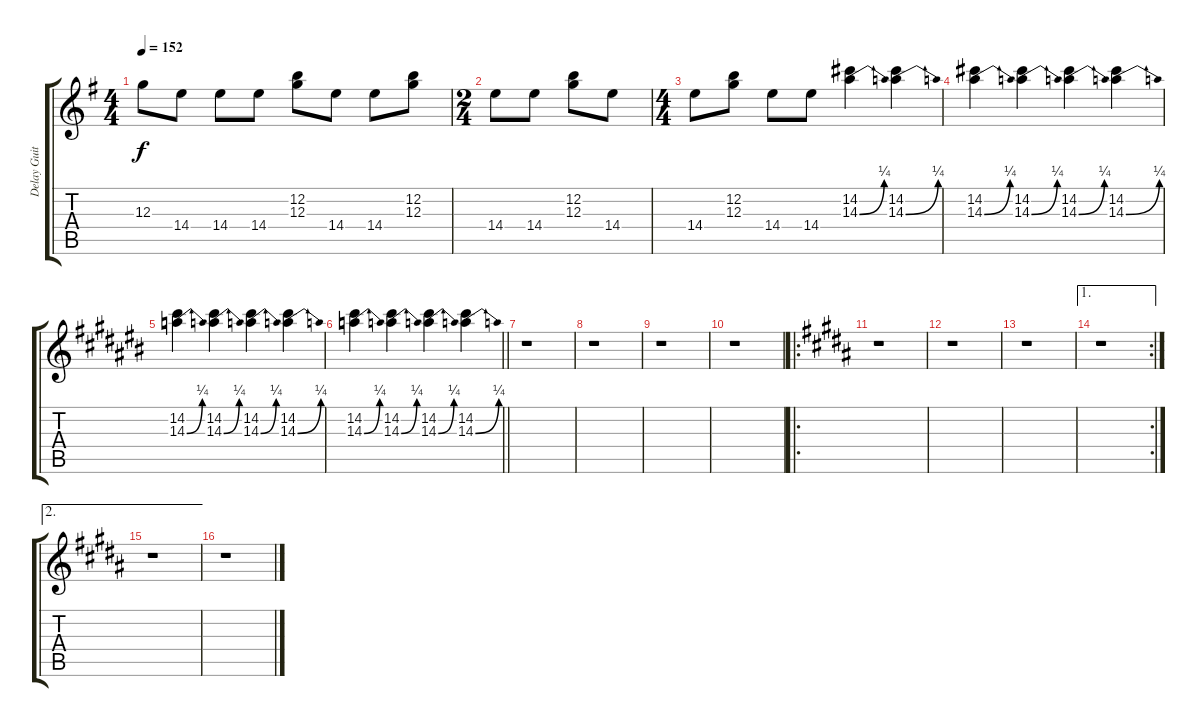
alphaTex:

\track ("Delay Guitar" "Delay Guit") {instrument overdrivenguitar}
\staff {score tabs}
\tuning (E4 B3 G3 D3 A2 E2) {hide}
\ts (4 4)
\tempo 152
\clef g2
\ks g
12.3.8{dy f} 14.4.8 14.4.8 14.4.8 (12.2 12.3).8 14.4.8 14.4.8 (12.2 12.3).8 |
\ts (2 4)
14.4.8 14.4.8 (12.2 12.3).8 14.4.8 |
\ts (4 4)
14.4.8 (12.2 12.3).8 14.4.8 14.4.8 (14.2 14.3{be (bend 0 0 60 1)}).4 (14.2 14.3{be (bend 0 0 60 1)}).4 |
(14.2 14.3{be (bend 0 0 60 1)}).4 (14.2 14.3{be (bend 0 0 60 1)}).4 (14.2 14.3{be (bend 0 0 60 1)}).4 (14.2 14.3{be (bend 0 0 60 1)}).4 |
\ks c#
(14.2 14.3{be (bend 0 0 60 1)}).4 (14.2 14.3{be (bend 0 0 60 1)}).4 (14.2 14.3{be (bend 0 0 60 1)}).4 (14.2 14.3{be (bend 0 0 60 1)}).4 |
\barLineRight lightlight
\ks a#minor
(14.2 14.3{be (bend 0 0 60 1)}).4 (14.2 14.3{be (bend 0 0 60 1)}).4 (14.2 14.3{be (bend 0 0 60 1)}).4 (14.2 14.3{be (bend 0 0 60 1)}).4 |
r.1 |
r.1 |
\ks c#
r.1 |
\ks a#minor
r.1 |
\ro
\ks b
r.1 |
\ks g#minor
r.1 |
\ks b
r.1 |
\ae 1
\rc 2
\ks g#minor
r.1 |
\ae 2
\ks b
r.1 |
\ks g#minor
r.1
